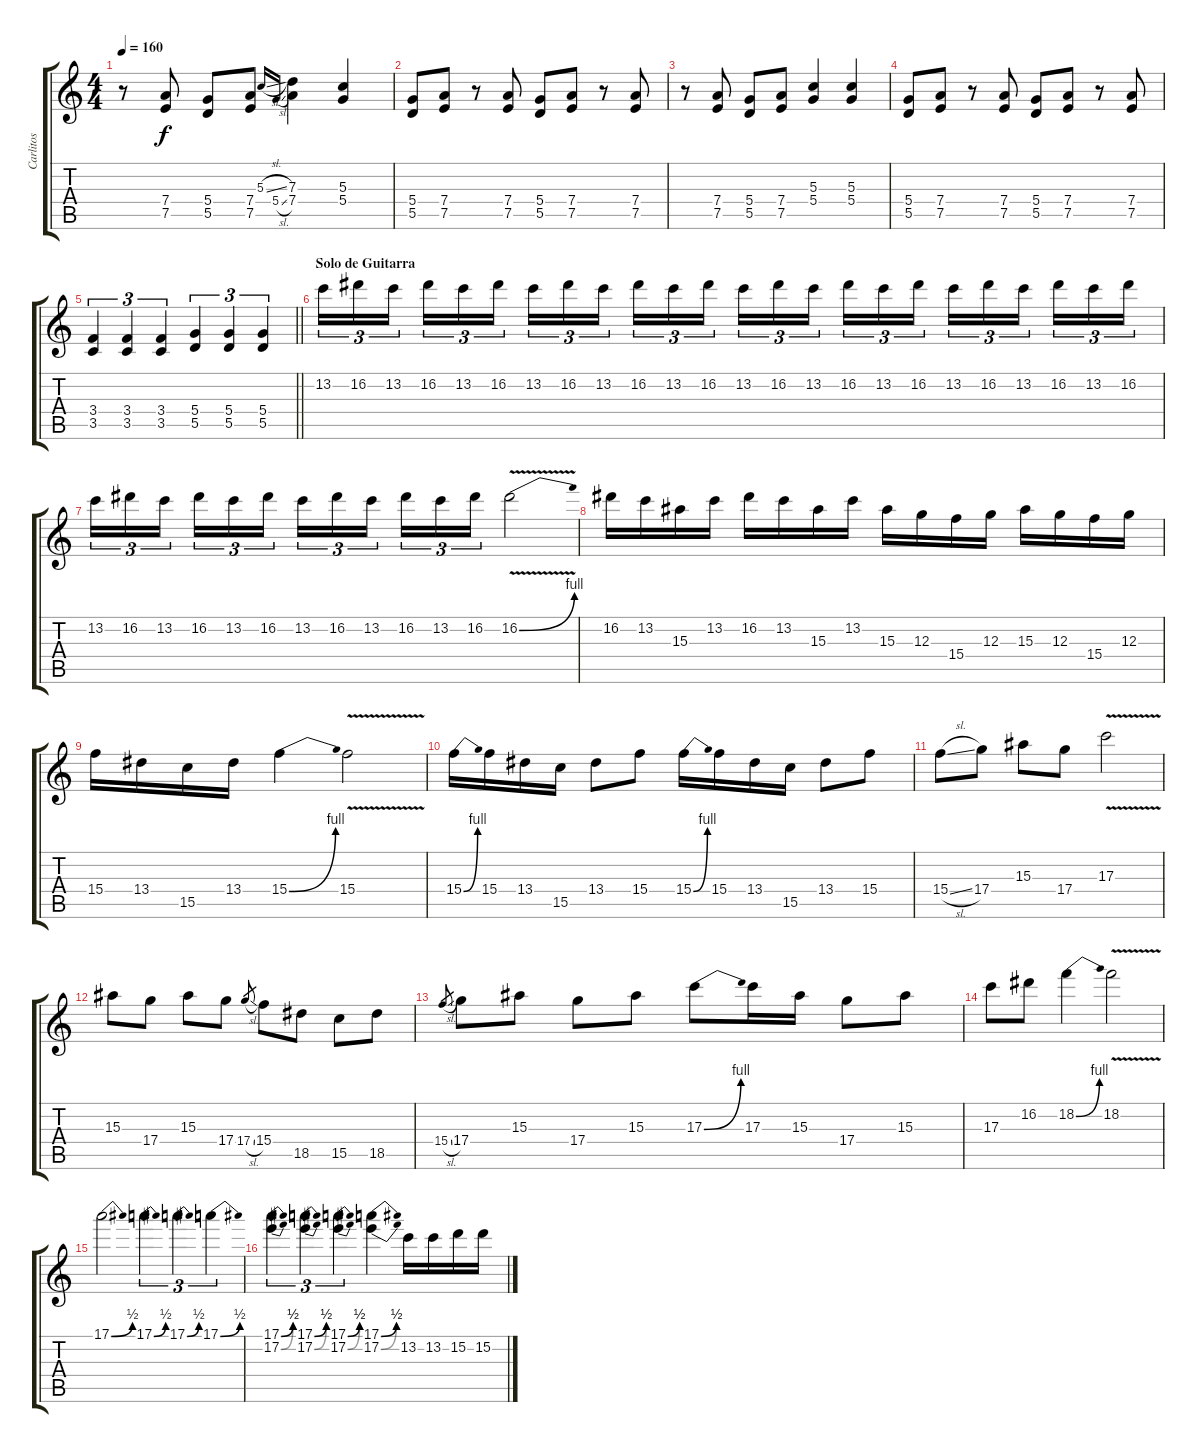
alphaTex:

\track ("Carlitos" "Carlitos") {instrument distortionguitar}
\staff {score tabs}
\tuning (E4 B3 G3 D3 A2 E2) {hide}
\ts (4 4)
\tempo 160
\clef g2
\ks c
r.8{dy f} (7.4 7.5).8 (5.4 5.5).8 (7.4 7.5).8 5.3{sl}.16{gr onbeat} 5.4{sl}.16{gr onbeat} (7.3 7.4).4 (5.3 5.4).4 |
(5.4 5.5).8 (7.4 7.5).8 r.8 (7.4 7.5).8 (5.4 5.5).8 (7.4 7.5).8 r.8 (7.4 7.5).8 |
r.8 (7.4 7.5).8 (5.4 5.5).8 (7.4 7.5).8 (5.3 5.4).4 (5.3 5.4).4 |
(5.4 5.5).8 (7.4 7.5).8 r.8 (7.4 7.5).8 (5.4 5.5).8 (7.4 7.5).8 r.8 (7.4 7.5).8 |
\barLineRight lightlight
(3.4 3.5).4{tu (3 2)} (3.4 3.5).4{tu (3 2)} (3.4 3.5).4{tu (3 2)} (5.4 5.5).4{tu (3 2)} (5.4 5.5).4{tu (3 2)} (5.4 5.5).4{tu (3 2)} |
\section ("" "Solo de Guitarra")
13.2.16{tu (3 2) volume 15} 16.2.16{tu (3 2)} 13.2.16{tu (3 2) beam splitsecondary} 16.2.16{tu (3 2)} 13.2.16{tu (3 2)} 16.2.16{tu (3 2)} 13.2.16{tu (3 2)} 16.2.16{tu (3 2)} 13.2.16{tu (3 2) beam splitsecondary} 16.2.16{tu (3 2)} 13.2.16{tu (3 2)} 16.2.16{tu (3 2)} 13.2.16{tu (3 2)} 16.2.16{tu (3 2)} 13.2.16{tu (3 2) beam splitsecondary} 16.2.16{tu (3 2)} 13.2.16{tu (3 2)} 16.2.16{tu (3 2)} 13.2.16{tu (3 2)} 16.2.16{tu (3 2)} 13.2.16{tu (3 2) beam splitsecondary} 16.2.16{tu (3 2)} 13.2.16{tu (3 2)} 16.2.16{tu (3 2)} |
13.2.16{tu (3 2)} 16.2.16{tu (3 2)} 13.2.16{tu (3 2) beam splitsecondary} 16.2.16{tu (3 2)} 13.2.16{tu (3 2)} 16.2.16{tu (3 2)} 13.2.16{tu (3 2)} 16.2.16{tu (3 2)} 13.2.16{tu (3 2) beam splitsecondary} 16.2.16{tu (3 2)} 13.2.16{tu (3 2)} 16.2.16{tu (3 2)} 16.2{be (bend 0 0 60 4) v}.2 |
16.2.16 13.2.16 15.3.16 13.2.16 16.2.16 13.2.16 15.3.16 13.2.16 15.3.16 12.3.16 15.4.16 12.3.16 15.3.16 12.3.16 15.4.16 12.3.16 |
15.4.16 13.4.16 15.5.16 13.4.16 15.4{be (bend 0 0 60 4)}.4 15.4{v}.2 |
15.4{be (bend 0 0 60 4)}.16 15.4.16 13.4.16 15.5.16 13.4.8 15.4.8 15.4{be (bend 0 0 60 4)}.16 15.4.16 13.4.16 15.5.16 13.4.8 15.4.8 |
15.4{sl}.8 17.4.8 15.3.8 17.4.8 17.3{v}.2 |
15.3.8 17.4.8 15.3.8 17.4.8 17.4{sl}.8{gr} 15.4.8 18.5.8 15.5.8 18.5.8 |
15.4{sl}.8{gr} 17.4.8 15.3.8 17.4.8 15.3.8 17.3{be (bend 0 0 60 4)}.8 17.3.16 15.3.16 17.4.8 15.3.8 |
17.3.8 16.2.8 18.2{be (bend 0 0 60 4)}.4 18.2{v}.2 |
17.1{be (bend 0 0 60 2)}.2 17.1{be (bend 0 0 60 2)}.4{tu (3 2)} 17.1{be (bend 0 0 60 2)}.4{tu (3 2)} 17.1{be (bend 0 0 60 2)}.4{tu (3 2)} |
(17.1{be (bend 0 0 60 2)} 17.2{be (bend 0 0 60 2)}).4{tu (3 2)} (17.1{be (bend 0 0 60 2)} 17.2{be (bend 0 0 60 2)}).4{tu (3 2)} (17.1{be (bend 0 0 60 2)} 17.2{be (bend 0 0 60 2)}).4{tu (3 2)} (17.1{be (bend 0 0 60 2)} 17.2{be (bend 0 0 60 2)}).4 13.2.16 13.2.16 15.2.16 15.2.16
